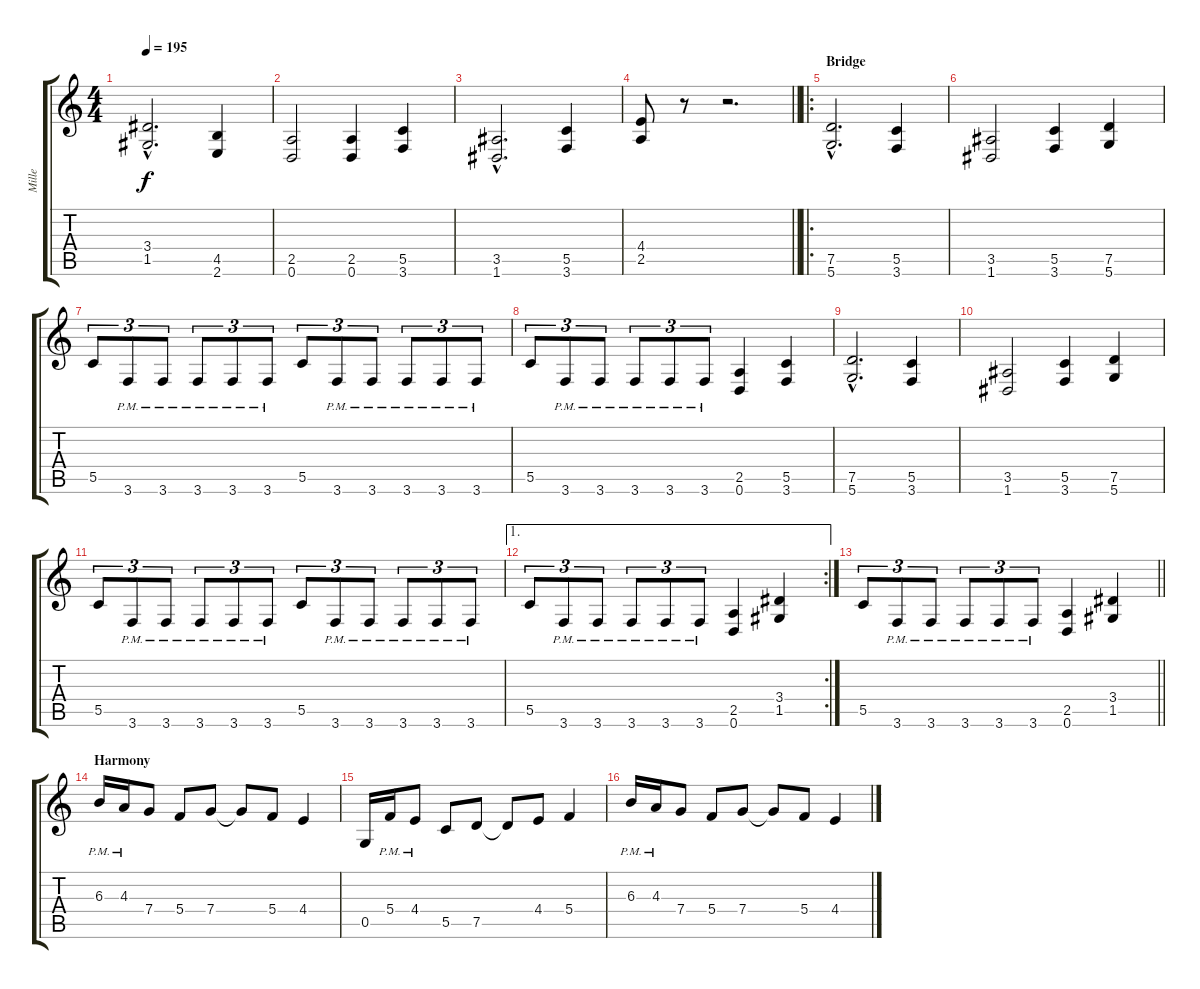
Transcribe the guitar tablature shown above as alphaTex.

\track ("Mille" "Mille") {instrument distortionguitar}
\staff {score tabs}
\tuning (D4 A3 F3 C3 G2 D2) {hide}
\ts (4 4)
\tempo 195
\clef g2
\ks c
(3.4{hac} 1.5{hac}).2{d dy f} (4.5 2.6).4 |
(2.5 0.6).2 (2.5 0.6).4 (5.5 3.6).4 |
(3.5{hac} 1.6{hac}).2{d} (5.5 3.6).4 |
\barLineRight lightlight
(4.4 2.5).8 r.8 r.2{d} |
\ro
\section ("" "Bridge")
(7.5{hac} 5.6{hac}).2{d} (5.5 3.6).4 |
(3.5 1.6).2 (5.5 3.6).4 (7.5 5.6).4 |
5.5.8{tu (3 2)} 3.6{pm}.8{tu (3 2)} 3.6{pm}.8{tu (3 2)} 3.6{pm}.8{tu (3 2)} 3.6{pm}.8{tu (3 2)} 3.6{pm}.8{tu (3 2)} 5.5.8{tu (3 2)} 3.6{pm}.8{tu (3 2)} 3.6{pm}.8{tu (3 2)} 3.6{pm}.8{tu (3 2)} 3.6{pm}.8{tu (3 2)} 3.6{pm}.8{tu (3 2)} |
5.5.8{tu (3 2)} 3.6{pm}.8{tu (3 2)} 3.6{pm}.8{tu (3 2)} 3.6{pm}.8{tu (3 2)} 3.6{pm}.8{tu (3 2)} 3.6{pm}.8{tu (3 2)} (2.5 0.6).4 (5.5 3.6).4 |
(7.5{hac} 5.6{hac}).2{d} (5.5 3.6).4 |
(3.5 1.6).2 (5.5 3.6).4 (7.5 5.6).4 |
5.5.8{tu (3 2)} 3.6{pm}.8{tu (3 2)} 3.6{pm}.8{tu (3 2)} 3.6{pm}.8{tu (3 2)} 3.6{pm}.8{tu (3 2)} 3.6{pm}.8{tu (3 2)} 5.5.8{tu (3 2)} 3.6{pm}.8{tu (3 2)} 3.6{pm}.8{tu (3 2)} 3.6{pm}.8{tu (3 2)} 3.6{pm}.8{tu (3 2)} 3.6{pm}.8{tu (3 2)} |
\ae 1
\rc 2
5.5.8{tu (3 2)} 3.6{pm}.8{tu (3 2)} 3.6{pm}.8{tu (3 2)} 3.6{pm}.8{tu (3 2)} 3.6{pm}.8{tu (3 2)} 3.6{pm}.8{tu (3 2)} (2.5 0.6).4 (3.4 1.5).4 |
\barLineRight lightlight
5.5.8{tu (3 2)} 3.6{pm}.8{tu (3 2)} 3.6{pm}.8{tu (3 2)} 3.6{pm}.8{tu (3 2)} 3.6{pm}.8{tu (3 2)} 3.6{pm}.8{tu (3 2)} (2.5 0.6).4 (3.4 1.5).4 |
\section ("" "Harmony")
6.3{pm}.16 4.3{pm}.16 7.4.8 5.4.8 7.4.8 7.4{t}.8 5.4.8 4.4.4 |
0.5.16 5.4{pm}.16 4.4{pm}.8 5.5.8 7.5.8 7.5{t}.8 4.4.8 5.4.4 |
6.3{pm}.16 4.3{pm}.16 7.4.8 5.4.8 7.4.8 7.4{t}.8 5.4.8 4.4.4
